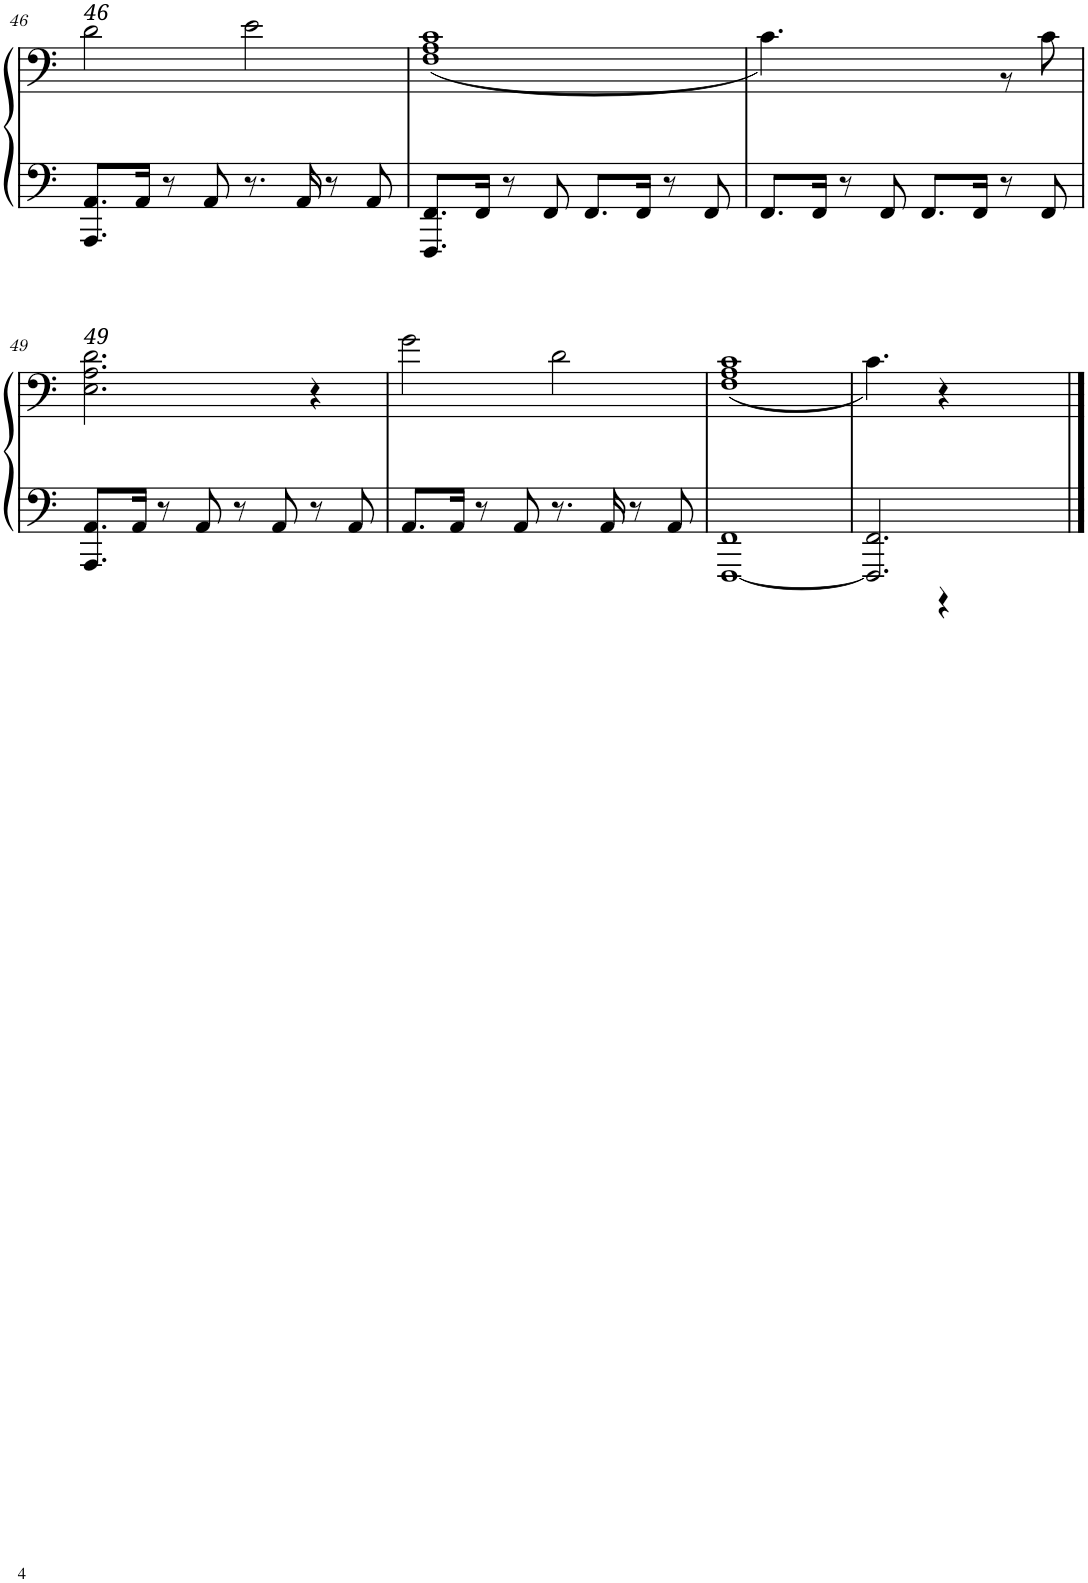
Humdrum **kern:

**kern	**kern
*part1	*part1
*staff2	*staff1
!!LO:PB:g=z
*clefF4	*clefF4
*k[]	*k[]
*M4/4	*M4/4
=46	=46
!	!LO:TX:a:i:t=46
8.AAA/ 8.AA/L	2d\
16AA/Jk	.
8r	.
8AA/	.
8.r	2e\
16AA/	.
8r	.
8AA/	.
=47	=47
8.FFF/ 8.FF/L	(<1F 1A 1c
16FF/Jk	.
8r	.
8FF/	.
8.FF/L	.
16FF/Jk	.
8r	.
8FF/	.
=48	=48
*^	*^
*	*^	*	*
4.ryy	8.FF/L	2.ryy	4.c\)	2..ryy
.	16FF/Jk	.	.	.
.	8r	.	.	.
8FF/	2ryy	.	4.ryy	.
8.FF/L	.	.	.	.
16FF/Jk	.	.	.	.
8ryy	.	8r	8r	.
8FF/	8ryy	8ryy	8ryy	8c\
!!LO:LB:g=z
=49	=49	=49	=49	=49
!	!	!	!LO:TX:a:i:t=49	!
*v	*v	*v	*	*
*	*v	*v
8.AAA/ 8.AA/L	2.E\ 2.A\ 2.d\
16AA/Jk	.
8r	.
8AA/	.
8r	.
8AA/	.
8r	4r
8AA/	.
=50	=50
8.AA/L	2g\
16AA/Jk	.
8r	.
8AA/	.
8.r	2d\
16AA/	.
8r	.
8AA/	.
=51	=51
*^	*
1FF	[1FFF	(<1F 1A 1c
=52	=52	=52
2.FFF/] 2.FF/	4.ryy	4.c\)
.	4r	4r
.	4.ryy	4.ryy
4ryy	.	.
*v	*v	*
==	==
*-	*-
